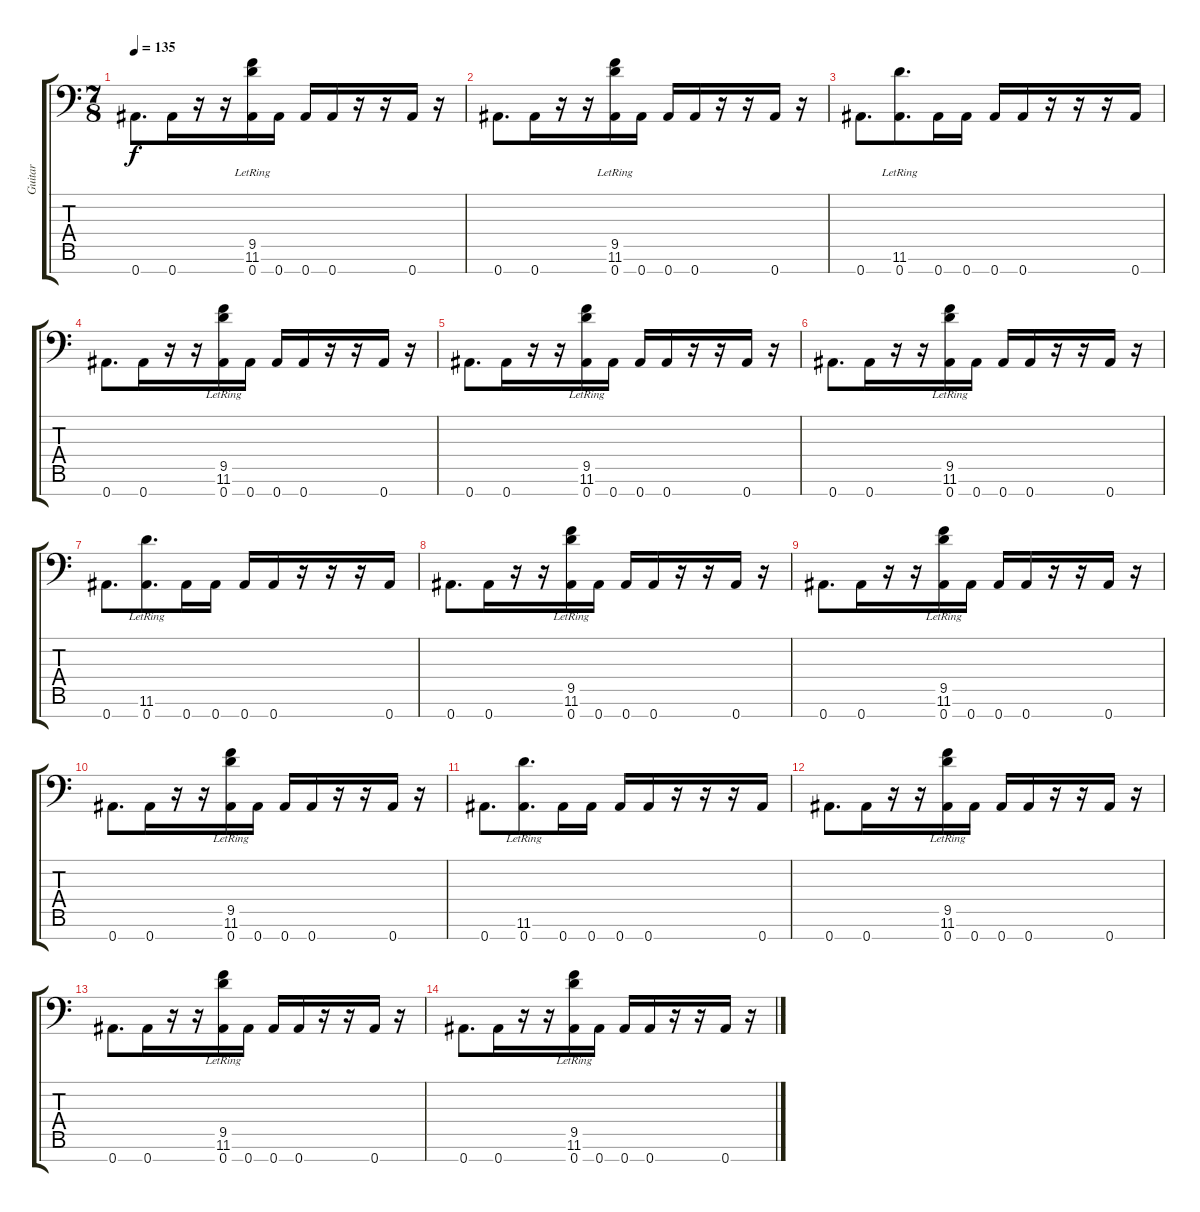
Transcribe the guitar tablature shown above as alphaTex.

\track ("Guitar" "Guitar") {instrument distortionguitar}
\staff {score tabs}
\tuning (Eb4 Bb3 Gb3 Db3 Ab2 Eb2 Bb1) {hide}
\ts (7 8)
\tempo 135
\clef f4
\ks c
0.7.8{d dy f} 0.7.16 r.16 r.16 (9.5{lr} 11.6{lr} 0.7).16 0.7.16 0.7.16 0.7.16 r.16 r.16 0.7.16 r.16 |
0.7.8{d} 0.7.16 r.16 r.16 (9.5{lr} 11.6{lr} 0.7).16 0.7.16 0.7.16 0.7.16 r.16 r.16 0.7.16 r.16 |
0.7.8{d} (11.6{lr} 0.7).8{d} 0.7.16 0.7.16 0.7.16 0.7.16 r.16 r.16 r.16 0.7.16 |
0.7.8{d} 0.7.16 r.16 r.16 (9.5{lr} 11.6{lr} 0.7).16 0.7.16 0.7.16 0.7.16 r.16 r.16 0.7.16 r.16 |
0.7.8{d} 0.7.16 r.16 r.16 (9.5{lr} 11.6{lr} 0.7).16 0.7.16 0.7.16 0.7.16 r.16 r.16 0.7.16 r.16 |
0.7.8{d} 0.7.16 r.16 r.16 (9.5{lr} 11.6{lr} 0.7).16 0.7.16 0.7.16 0.7.16 r.16 r.16 0.7.16 r.16 |
0.7.8{d} (11.6{lr} 0.7).8{d} 0.7.16 0.7.16 0.7.16 0.7.16 r.16 r.16 r.16 0.7.16 |
0.7.8{d} 0.7.16 r.16 r.16 (9.5{lr} 11.6{lr} 0.7).16 0.7.16 0.7.16 0.7.16 r.16 r.16 0.7.16 r.16 |
0.7.8{d} 0.7.16 r.16 r.16 (9.5{lr} 11.6{lr} 0.7).16 0.7.16 0.7.16 0.7.16 r.16 r.16 0.7.16 r.16 |
0.7.8{d} 0.7.16 r.16 r.16 (9.5{lr} 11.6{lr} 0.7).16 0.7.16 0.7.16 0.7.16 r.16 r.16 0.7.16 r.16 |
0.7.8{d} (11.6{lr} 0.7).8{d} 0.7.16 0.7.16 0.7.16 0.7.16 r.16 r.16 r.16 0.7.16 |
0.7.8{d} 0.7.16 r.16 r.16 (9.5{lr} 11.6{lr} 0.7).16 0.7.16 0.7.16 0.7.16 r.16 r.16 0.7.16 r.16 |
0.7.8{d} 0.7.16 r.16 r.16 (9.5{lr} 11.6{lr} 0.7).16 0.7.16 0.7.16 0.7.16 r.16 r.16 0.7.16 r.16 |
0.7.8{d} 0.7.16 r.16 r.16 (9.5{lr} 11.6{lr} 0.7).16 0.7.16 0.7.16 0.7.16 r.16 r.16 0.7.16 r.16
